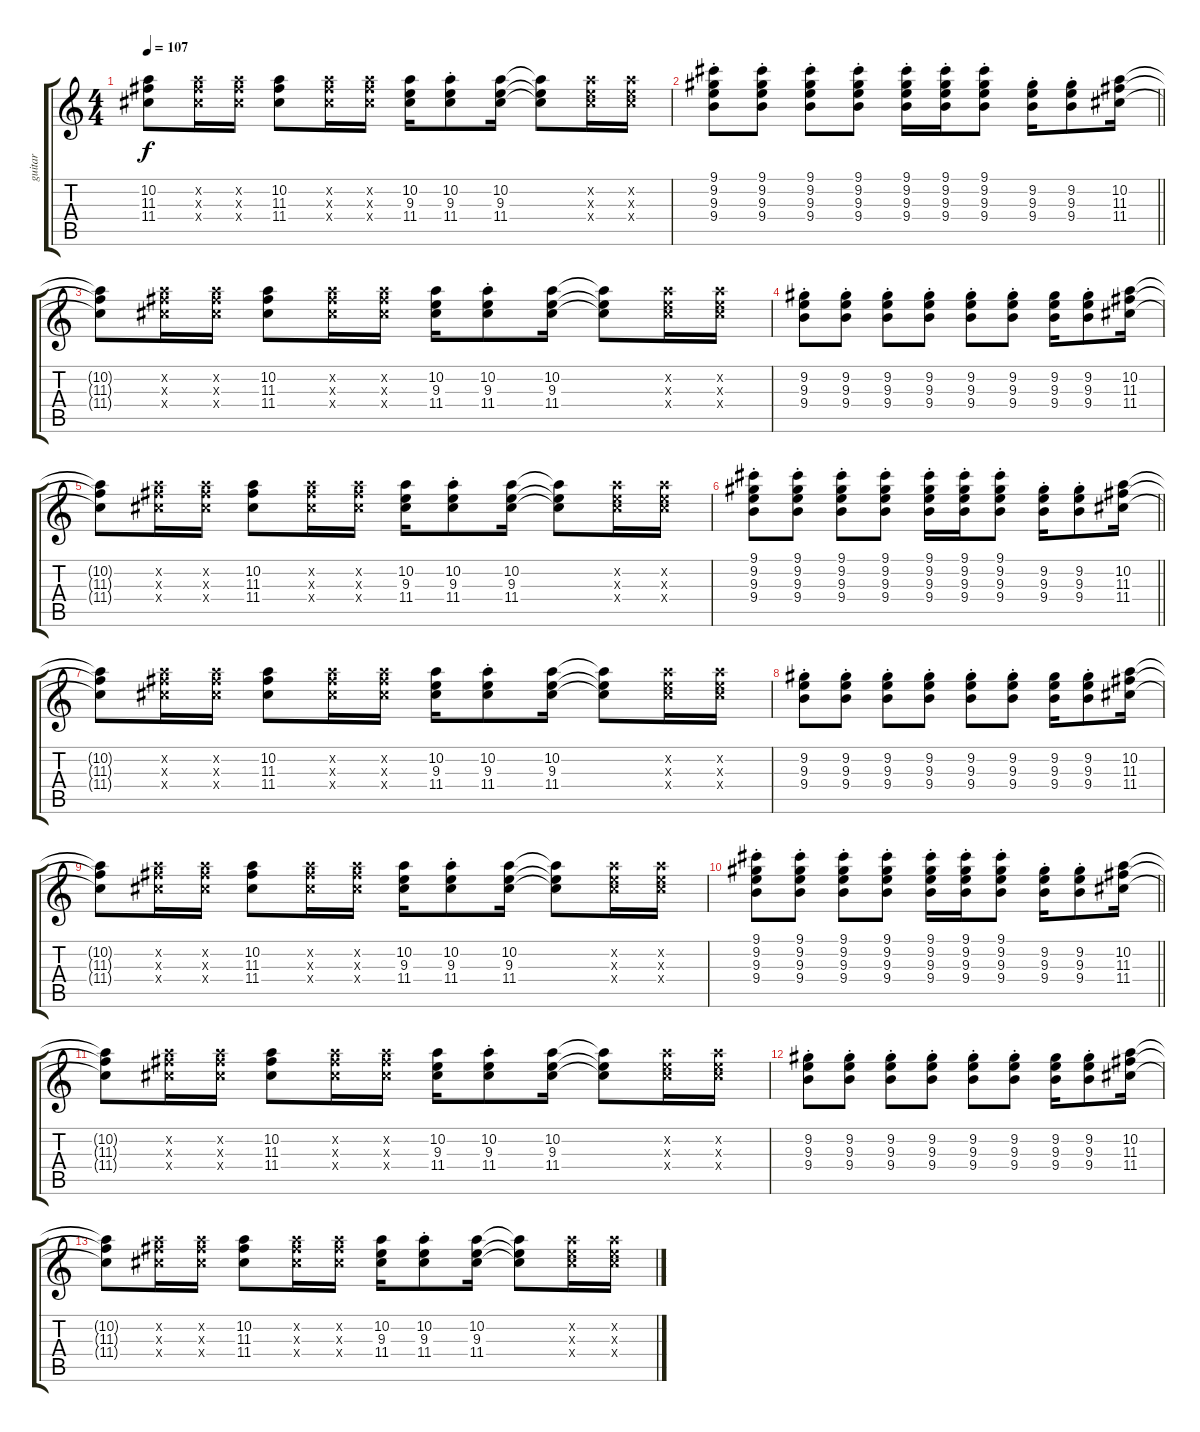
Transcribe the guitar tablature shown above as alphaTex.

\track ("guitar" "guitar") {instrument electricguitarclean}
\staff {score tabs}
\tuning (E4 B3 G3 D3 A2 E2) {hide}
\ts (4 4)
\tempo 107
\clef g2
\ks c
(10.2{t} 11.3{t} 11.4{t}).8{dy f} (10.2{x} 11.3{x} 11.4{x}).16 (10.2{x} 11.3{x} 11.4{x}).16 (10.2 11.3 11.4).8 (10.2{x} 11.3{x} 11.4{x}).16 (10.2{x} 11.3{x} 11.4{x}).16 (10.2 9.3 11.4).16 (10.2{st} 9.3{st} 11.4{st}).8 (10.2 9.3 11.4).16 (10.2{t} 9.3{t} 11.4{t}).8 (10.2{x} 9.3{x} 11.4{x}).16 (10.2{x} 9.3{x} 11.4{x}).16 |
\barLineRight lightlight
(9.1{st} 9.2{st} 9.3{st} 9.4{st}).8 (9.1{st} 9.2{st} 9.3{st} 9.4{st}).8 (9.1{st} 9.2{st} 9.3{st} 9.4{st}).8 (9.1{st} 9.2{st} 9.3{st} 9.4{st}).8 (9.1{st} 9.2{st} 9.3{st} 9.4{st}).16 (9.1{st} 9.2{st} 9.3{st} 9.4{st}).16 (9.1{st} 9.2{st} 9.3{st} 9.4{st}).8 (9.2{st} 9.3{st} 9.4{st}).16 (9.2{st} 9.3{st} 9.4{st}).8 (10.2 11.3 11.4).16 |
(10.2{t} 11.3{t} 11.4{t}).8 (10.2{x} 11.3{x} 11.4{x}).16 (10.2{x} 11.3{x} 11.4{x}).16 (10.2 11.3 11.4).8 (10.2{x} 11.3{x} 11.4{x}).16 (10.2{x} 11.3{x} 11.4{x}).16 (10.2 9.3 11.4).16 (10.2{st} 9.3{st} 11.4{st}).8 (10.2 9.3 11.4).16 (10.2{t} 9.3{t} 11.4{t}).8 (10.2{x} 9.3{x} 11.4{x}).16 (10.2{x} 9.3{x} 11.4{x}).16 |
(9.2{st} 9.3{st} 9.4{st}).8 (9.2{st} 9.3{st} 9.4{st}).8 (9.2{st} 9.3{st} 9.4{st}).8 (9.2{st} 9.3{st} 9.4{st}).8 (9.2{st} 9.3{st} 9.4{st}).8 (9.2{st} 9.3{st} 9.4{st}).8 (9.2 9.3 9.4).16 (9.2{st} 9.3{st} 9.4{st}).8 (10.2 11.3 11.4).16 |
(10.2{t} 11.3{t} 11.4{t}).8 (10.2{x} 11.3{x} 11.4{x}).16 (10.2{x} 11.3{x} 11.4{x}).16 (10.2 11.3 11.4).8 (10.2{x} 11.3{x} 11.4{x}).16 (10.2{x} 11.3{x} 11.4{x}).16 (10.2 9.3 11.4).16 (10.2{st} 9.3{st} 11.4{st}).8 (10.2 9.3 11.4).16 (10.2{t} 9.3{t} 11.4{t}).8 (10.2{x} 9.3{x} 11.4{x}).16 (10.2{x} 9.3{x} 11.4{x}).16 |
\barLineRight lightlight
(9.1{st} 9.2{st} 9.3{st} 9.4{st}).8 (9.1{st} 9.2{st} 9.3{st} 9.4{st}).8 (9.1{st} 9.2{st} 9.3{st} 9.4{st}).8 (9.1{st} 9.2{st} 9.3{st} 9.4{st}).8 (9.1{st} 9.2{st} 9.3{st} 9.4{st}).16 (9.1{st} 9.2{st} 9.3{st} 9.4{st}).16 (9.1{st} 9.2{st} 9.3{st} 9.4{st}).8 (9.2{st} 9.3{st} 9.4{st}).16 (9.2{st} 9.3{st} 9.4{st}).8 (10.2 11.3 11.4).16 |
(10.2{t} 11.3{t} 11.4{t}).8 (10.2{x} 11.3{x} 11.4{x}).16 (10.2{x} 11.3{x} 11.4{x}).16 (10.2 11.3 11.4).8 (10.2{x} 11.3{x} 11.4{x}).16 (10.2{x} 11.3{x} 11.4{x}).16 (10.2 9.3 11.4).16 (10.2{st} 9.3{st} 11.4{st}).8 (10.2 9.3 11.4).16 (10.2{t} 9.3{t} 11.4{t}).8 (10.2{x} 9.3{x} 11.4{x}).16 (10.2{x} 9.3{x} 11.4{x}).16 |
(9.2{st} 9.3{st} 9.4{st}).8 (9.2{st} 9.3{st} 9.4{st}).8 (9.2{st} 9.3{st} 9.4{st}).8 (9.2{st} 9.3{st} 9.4{st}).8 (9.2{st} 9.3{st} 9.4{st}).8 (9.2{st} 9.3{st} 9.4{st}).8 (9.2 9.3 9.4).16 (9.2{st} 9.3{st} 9.4{st}).8 (10.2 11.3 11.4).16 |
(10.2{t} 11.3{t} 11.4{t}).8 (10.2{x} 11.3{x} 11.4{x}).16 (10.2{x} 11.3{x} 11.4{x}).16 (10.2 11.3 11.4).8 (10.2{x} 11.3{x} 11.4{x}).16 (10.2{x} 11.3{x} 11.4{x}).16 (10.2 9.3 11.4).16 (10.2{st} 9.3{st} 11.4{st}).8 (10.2 9.3 11.4).16 (10.2{t} 9.3{t} 11.4{t}).8 (10.2{x} 9.3{x} 11.4{x}).16 (10.2{x} 9.3{x} 11.4{x}).16 |
\barLineRight lightlight
(9.1{st} 9.2{st} 9.3{st} 9.4{st}).8 (9.1{st} 9.2{st} 9.3{st} 9.4{st}).8 (9.1{st} 9.2{st} 9.3{st} 9.4{st}).8 (9.1{st} 9.2{st} 9.3{st} 9.4{st}).8 (9.1{st} 9.2{st} 9.3{st} 9.4{st}).16 (9.1{st} 9.2{st} 9.3{st} 9.4{st}).16 (9.1{st} 9.2{st} 9.3{st} 9.4{st}).8 (9.2{st} 9.3{st} 9.4{st}).16 (9.2{st} 9.3{st} 9.4{st}).8 (10.2 11.3 11.4).16 |
(10.2{t} 11.3{t} 11.4{t}).8 (10.2{x} 11.3{x} 11.4{x}).16 (10.2{x} 11.3{x} 11.4{x}).16 (10.2 11.3 11.4).8 (10.2{x} 11.3{x} 11.4{x}).16 (10.2{x} 11.3{x} 11.4{x}).16 (10.2 9.3 11.4).16 (10.2{st} 9.3{st} 11.4{st}).8 (10.2 9.3 11.4).16 (10.2{t} 9.3{t} 11.4{t}).8 (10.2{x} 9.3{x} 11.4{x}).16 (10.2{x} 9.3{x} 11.4{x}).16 |
(9.2{st} 9.3{st} 9.4{st}).8 (9.2{st} 9.3{st} 9.4{st}).8 (9.2{st} 9.3{st} 9.4{st}).8 (9.2{st} 9.3{st} 9.4{st}).8 (9.2{st} 9.3{st} 9.4{st}).8 (9.2{st} 9.3{st} 9.4{st}).8 (9.2 9.3 9.4).16 (9.2{st} 9.3{st} 9.4{st}).8 (10.2 11.3 11.4).16 |
(10.2{t} 11.3{t} 11.4{t}).8 (10.2{x} 11.3{x} 11.4{x}).16 (10.2{x} 11.3{x} 11.4{x}).16 (10.2 11.3 11.4).8 (10.2{x} 11.3{x} 11.4{x}).16 (10.2{x} 11.3{x} 11.4{x}).16 (10.2 9.3 11.4).16 (10.2{st} 9.3{st} 11.4{st}).8 (10.2 9.3 11.4).16 (10.2{t} 9.3{t} 11.4{t}).8 (10.2{x} 9.3{x} 11.4{x}).16 (10.2{x} 9.3{x} 11.4{x}).16
